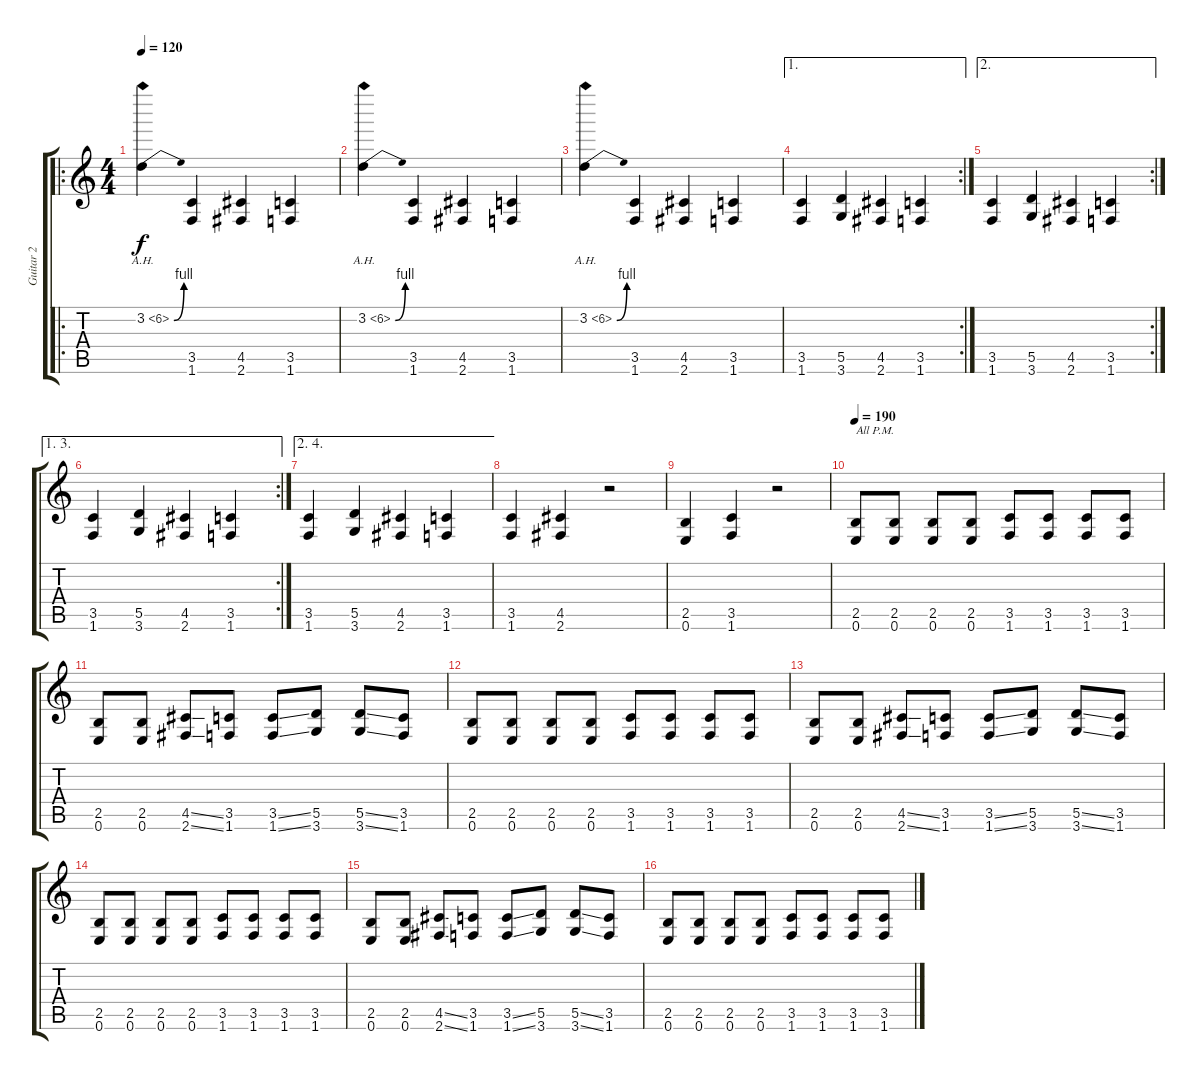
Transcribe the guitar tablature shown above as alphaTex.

\track ("Guitar 2" "Guitar 2") {instrument distortionguitar}
\staff {score tabs}
\tuning (E4 B3 G3 D3 A2 E2) {hide}
\ro
\ts (4 4)
\tempo 120
\tempo 280
\tempo 120
\clef g2
\ks c
3.2{be (bend 0 0 60 4) ah 3}.4{dy f instrument distortionguitar} (3.5 1.6).4 (4.5 2.6).4 (3.5 1.6).4 |
3.2{be (bend 0 0 60 4) ah 3}.4 (3.5 1.6).4 (4.5 2.6).4 (3.5 1.6).4 |
3.2{be (bend 0 0 60 4) ah 3}.4 (3.5 1.6).4 (4.5 2.6).4 (3.5 1.6).4 |
\ae 1
\rc 2
(3.5 1.6).4 (5.5 3.6).4 (4.5 2.6).4 (3.5 1.6).4 |
\ae 2
\rc 2
(3.5 1.6).4 (5.5 3.6).4 (4.5 2.6).4 (3.5 1.6).4 |
\ae (1 3)
\rc 2
(3.5 1.6).4 (5.5 3.6).4 (4.5 2.6).4 (3.5 1.6).4 |
\ae (2 4)
(3.5 1.6).4 (5.5 3.6).4 (4.5 2.6).4 (3.5 1.6).4 |
(3.5 1.6).4 (4.5 2.6).4 r.2 |
(2.5 0.6).4 (3.5 1.6).4 r.2 |
\tempo 190
(2.5 0.6).8{txt "All P.M."} (2.5 0.6).8 (2.5 0.6).8 (2.5 0.6).8 (3.5 1.6).8 (3.5 1.6).8 (3.5 1.6).8 (3.5 1.6).8 |
(2.5 0.6).8 (2.5 0.6).8 (4.5{ss} 2.6{ss}).8 (3.5 1.6).8 (3.5{ss} 1.6{ss}).8 (5.5 3.6).8 (5.5{ss} 3.6{ss}).8 (3.5 1.6).8 |
(2.5 0.6).8 (2.5 0.6).8 (2.5 0.6).8 (2.5 0.6).8 (3.5 1.6).8 (3.5 1.6).8 (3.5 1.6).8 (3.5 1.6).8 |
(2.5 0.6).8 (2.5 0.6).8 (4.5{ss} 2.6{ss}).8 (3.5 1.6).8 (3.5{ss} 1.6{ss}).8 (5.5 3.6).8 (5.5{ss} 3.6{ss}).8 (3.5 1.6).8 |
(2.5 0.6).8 (2.5 0.6).8 (2.5 0.6).8 (2.5 0.6).8 (3.5 1.6).8 (3.5 1.6).8 (3.5 1.6).8 (3.5 1.6).8 |
(2.5 0.6).8 (2.5 0.6).8 (4.5{ss} 2.6{ss}).8 (3.5 1.6).8 (3.5{ss} 1.6{ss}).8 (5.5 3.6).8 (5.5{ss} 3.6{ss}).8 (3.5 1.6).8 |
(2.5 0.6).8 (2.5 0.6).8 (2.5 0.6).8 (2.5 0.6).8 (3.5 1.6).8 (3.5 1.6).8 (3.5 1.6).8 (3.5 1.6).8
